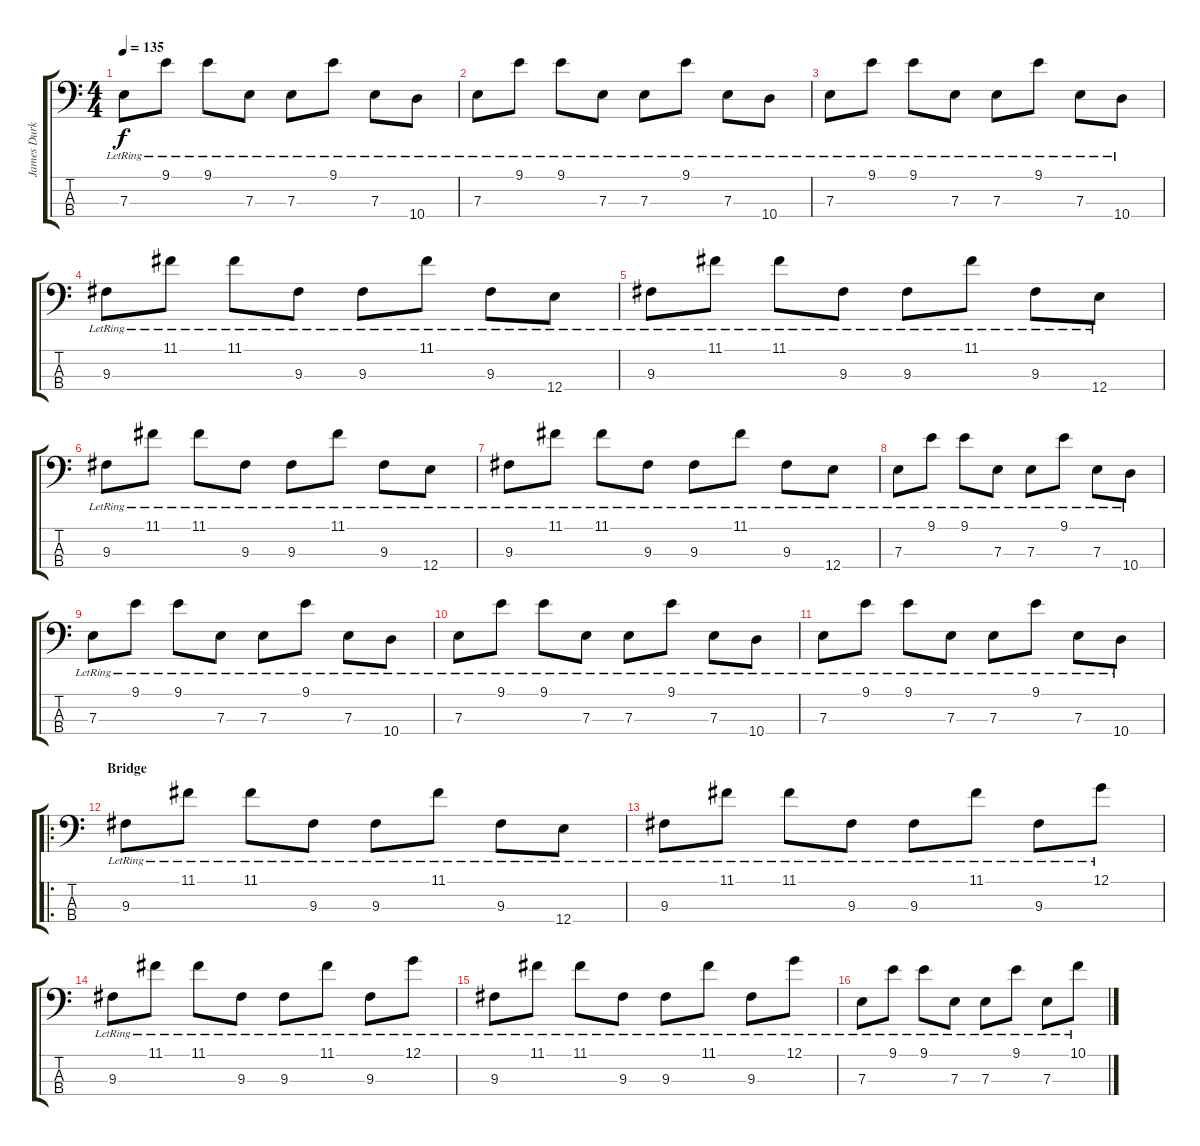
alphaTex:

\track ("James Durkin (Bass)" "James Durk") {instrument electricbassfinger}
\staff {score tabs}
\tuning (G2 D2 A1 E1) {hide}
\ts (4 4)
\tempo 135
\clef f4
\ks c
7.3{lr}.8{dy f} 9.1{lr}.8 9.1{lr}.8 7.3{lr}.8 7.3{lr}.8 9.1{lr}.8 7.3{lr}.8 10.4{lr}.8 |
7.3{lr}.8 9.1{lr}.8 9.1{lr}.8 7.3{lr}.8 7.3{lr}.8 9.1{lr}.8 7.3{lr}.8 10.4{lr}.8 |
7.3{lr}.8 9.1{lr}.8 9.1{lr}.8 7.3{lr}.8 7.3{lr}.8 9.1{lr}.8 7.3{lr}.8 10.4{lr}.8 |
9.3{lr}.8 11.1{lr}.8 11.1{lr}.8 9.3{lr}.8 9.3{lr}.8 11.1{lr}.8 9.3{lr}.8 12.4{lr}.8 |
9.3{lr}.8 11.1{lr}.8 11.1{lr}.8 9.3{lr}.8 9.3{lr}.8 11.1{lr}.8 9.3{lr}.8 12.4{lr}.8 |
9.3{lr}.8 11.1{lr}.8 11.1{lr}.8 9.3{lr}.8 9.3{lr}.8 11.1{lr}.8 9.3{lr}.8 12.4{lr}.8 |
9.3{lr}.8 11.1{lr}.8 11.1{lr}.8 9.3{lr}.8 9.3{lr}.8 11.1{lr}.8 9.3{lr}.8 12.4{lr}.8 |
7.3{lr}.8 9.1{lr}.8 9.1{lr}.8 7.3{lr}.8 7.3{lr}.8 9.1{lr}.8 7.3{lr}.8 10.4{lr}.8 |
7.3{lr}.8 9.1{lr}.8 9.1{lr}.8 7.3{lr}.8 7.3{lr}.8 9.1{lr}.8 7.3{lr}.8 10.4{lr}.8 |
7.3{lr}.8 9.1{lr}.8 9.1{lr}.8 7.3{lr}.8 7.3{lr}.8 9.1{lr}.8 7.3{lr}.8 10.4{lr}.8 |
7.3{lr}.8 9.1{lr}.8 9.1{lr}.8 7.3{lr}.8 7.3{lr}.8 9.1{lr}.8 7.3{lr}.8 10.4{lr}.8 |
\ro
\section ("" "Bridge")
9.3{lr}.8 11.1{lr}.8 11.1{lr}.8 9.3{lr}.8 9.3{lr}.8 11.1{lr}.8 9.3{lr}.8 12.4{lr}.8 |
9.3{lr}.8 11.1{lr}.8 11.1{lr}.8 9.3{lr}.8 9.3{lr}.8 11.1{lr}.8 9.3{lr}.8 12.1{lr}.8 |
9.3{lr}.8 11.1{lr}.8 11.1{lr}.8 9.3{lr}.8 9.3{lr}.8 11.1{lr}.8 9.3{lr}.8 12.1{lr}.8 |
9.3{lr}.8 11.1{lr}.8 11.1{lr}.8 9.3{lr}.8 9.3{lr}.8 11.1{lr}.8 9.3{lr}.8 12.1{lr}.8 |
7.3{lr}.8 9.1{lr}.8 9.1{lr}.8 7.3{lr}.8 7.3{lr}.8 9.1{lr}.8 7.3{lr}.8 10.1{lr}.8
